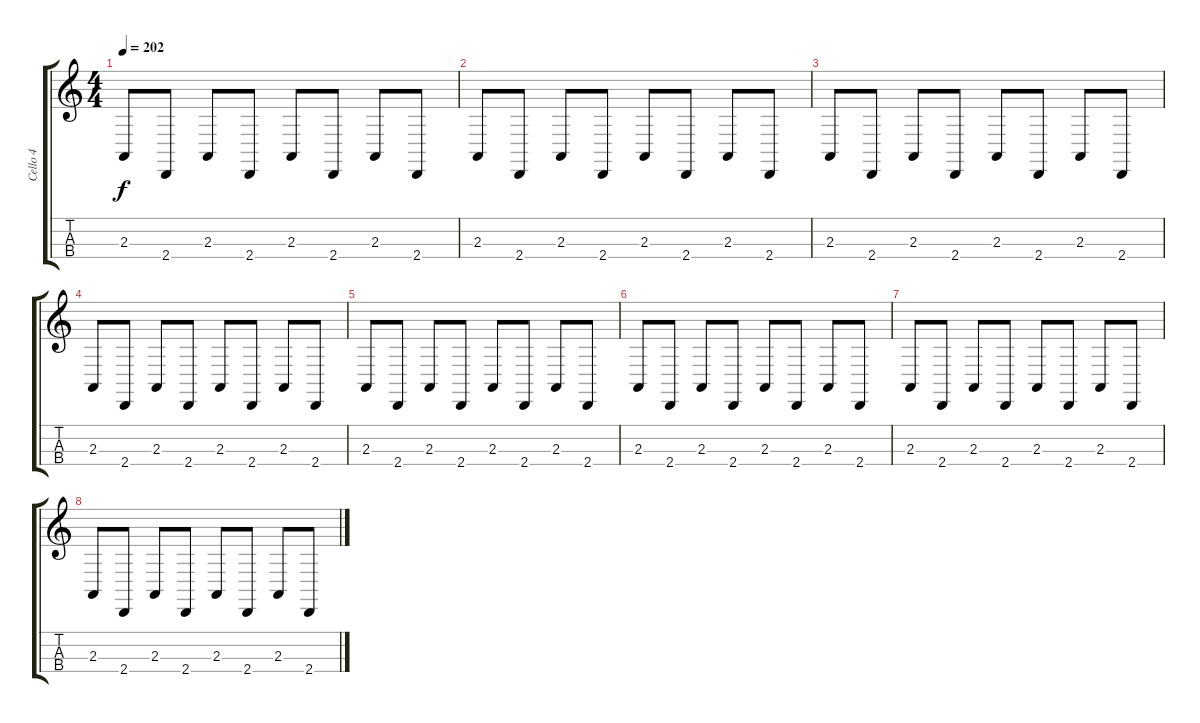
\track ("Cello 4" "Cello 4") {instrument cello}
\staff {score tabs}
\tuning (A3 D3 G2 C2) {hide}
\ts (4 4)
\tempo 202
\clef g2
\ks c
2.3.8{dy f} 2.4.8 2.3.8 2.4.8 2.3.8 2.4.8 2.3.8 2.4.8 |
2.3.8 2.4.8 2.3.8 2.4.8 2.3.8 2.4.8 2.3.8 2.4.8 |
2.3.8 2.4.8 2.3.8 2.4.8 2.3.8 2.4.8 2.3.8 2.4.8 |
2.3.8 2.4.8 2.3.8 2.4.8 2.3.8 2.4.8 2.3.8 2.4.8 |
2.3.8 2.4.8 2.3.8 2.4.8 2.3.8 2.4.8 2.3.8 2.4.8 |
2.3.8 2.4.8 2.3.8 2.4.8 2.3.8 2.4.8 2.3.8 2.4.8 |
2.3.8 2.4.8 2.3.8 2.4.8 2.3.8 2.4.8 2.3.8 2.4.8 |
2.3.8 2.4.8 2.3.8 2.4.8 2.3.8 2.4.8 2.3.8 2.4.8
